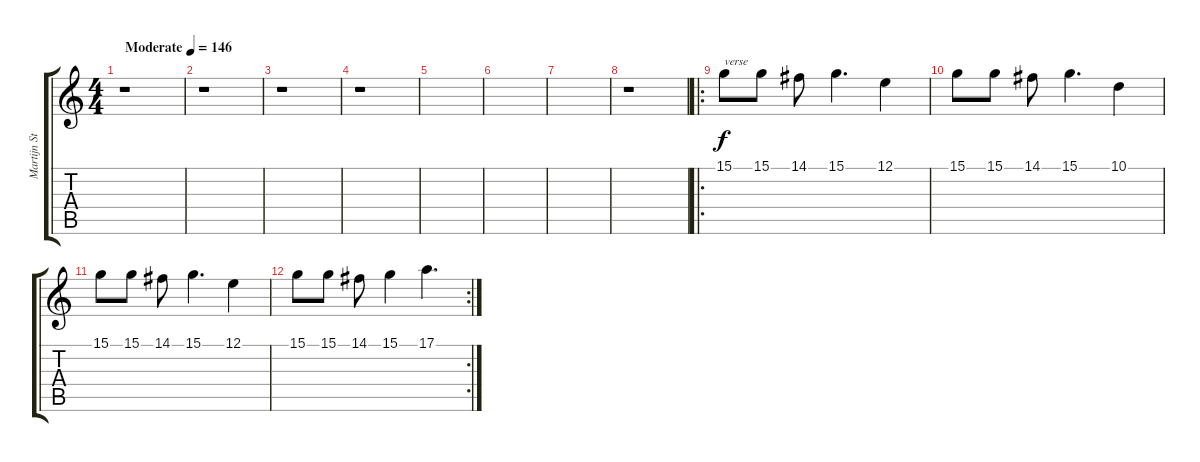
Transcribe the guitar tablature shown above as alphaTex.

\track ("Martijn Strings" "Martijn St") {instrument tremolostrings}
\staff {score tabs}
\tuning (E4 B3 G3 D3 A2 E2) {hide}
\ts (4 4)
\tempo (146 "Moderate")
\clef g2
\ks c
r.1{dy f instrument tremolostrings} |
r.1 |
r.1 |
r.1 |
|
|
|
r.1 |
\ro
15.1.8{txt "verse"} 15.1.8 14.1.8 15.1.4{d} 12.1.4 |
15.1.8 15.1.8 14.1.8 15.1.4{d} 10.1.4 |
15.1.8 15.1.8 14.1.8 15.1.4{d} 12.1.4 |
\rc 2
15.1.8 15.1.8 14.1.8 15.1.4 17.1.4{d}
